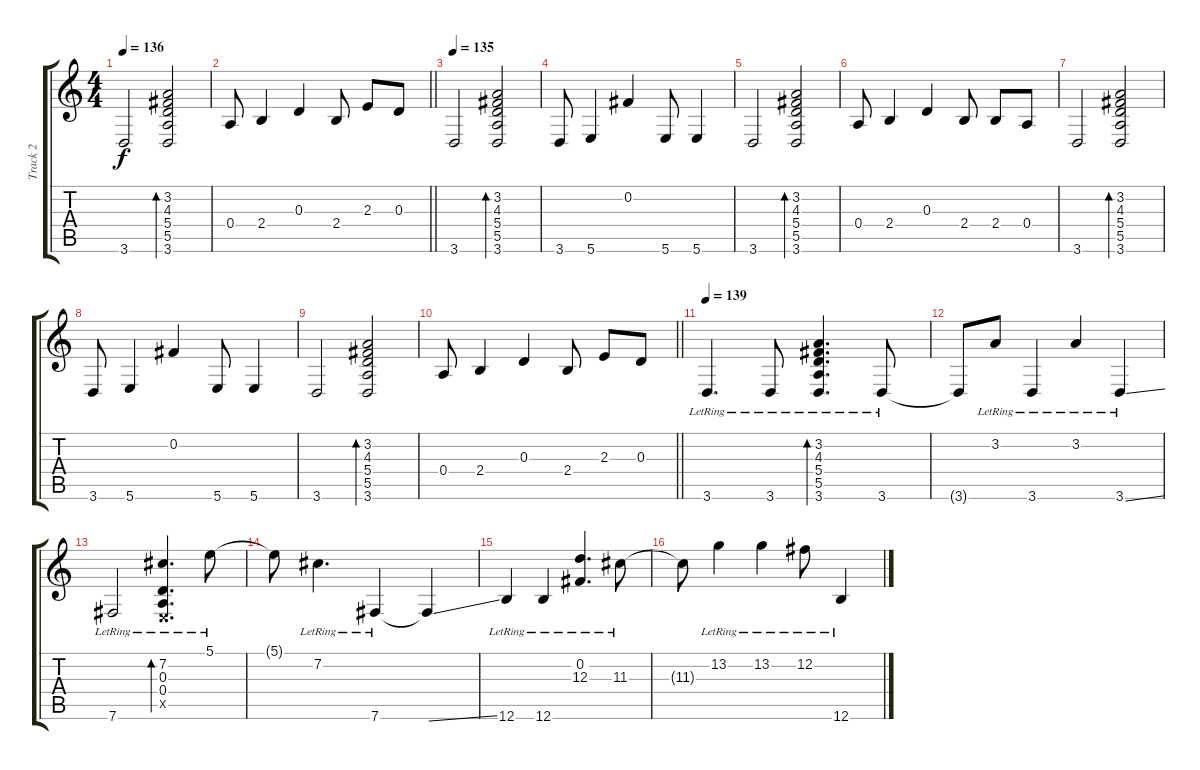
\track ("Track 2" "Track 2") {instrument electricguitarjazz}
\staff {score tabs}
\tuning (B3 Gb3 D3 A2 E2 B1) {hide}
\ts (4 4)
\tempo 136
\clef g2
\ks c
3.6.2{dy f} (3.2 4.3 5.4 5.5 3.6).2{bd 30} |
\barLineRight lightlight
0.4.8 2.4.4 0.3.4 2.4.8 2.3.8 0.3.8 |
\tempo 135
3.6.2 (3.2 4.3 5.4 5.5 3.6).2{bd 30} |
3.6.8 5.6.4 0.2.4 5.6.8 5.6.4 |
3.6.2 (3.2 4.3 5.4 5.5 3.6).2{bd 30} |
0.4.8 2.4.4 0.3.4 2.4.8 2.4.8 0.4.8 |
3.6.2 (3.2 4.3 5.4 5.5 3.6).2{bd 30} |
3.6.8 5.6.4 0.2.4 5.6.8 5.6.4 |
3.6.2 (3.2 4.3 5.4 5.5 3.6).2{bd 30} |
\barLineRight lightlight
0.4.8 2.4.4 0.3.4 2.4.8 2.3.8 0.3.8 |
\section ("" "")
\tempo 139
3.6{lr}.4{d} 3.6{lr}.8 (3.2{lr} 4.3{lr} 5.4{lr} 5.5{lr} 3.6{lr}).4{d bd 30} 3.6{lr}.8 |
3.6{t}.8 3.2{lr}.8 3.6{lr}.4 3.2{lr}.4 3.6{ss lr}.4 |
7.6{lr}.2 (7.2{lr} 0.3{lr} 0.4{lr} 0.5{x}).4{d bd 120} 5.1{lr}.8 |
5.1{t}.8 7.2{lr}.4{d} 7.6{lr}.4 7.6{ss t}.4 |
12.6{lr}.4 12.6{lr}.4 (0.2{lr} 12.3{lr}).4{d} 11.3{lr}.8 |
11.3{t}.8 13.2{lr}.4 13.2{lr}.4 12.2{lr}.8 12.6{ss lr}.4
